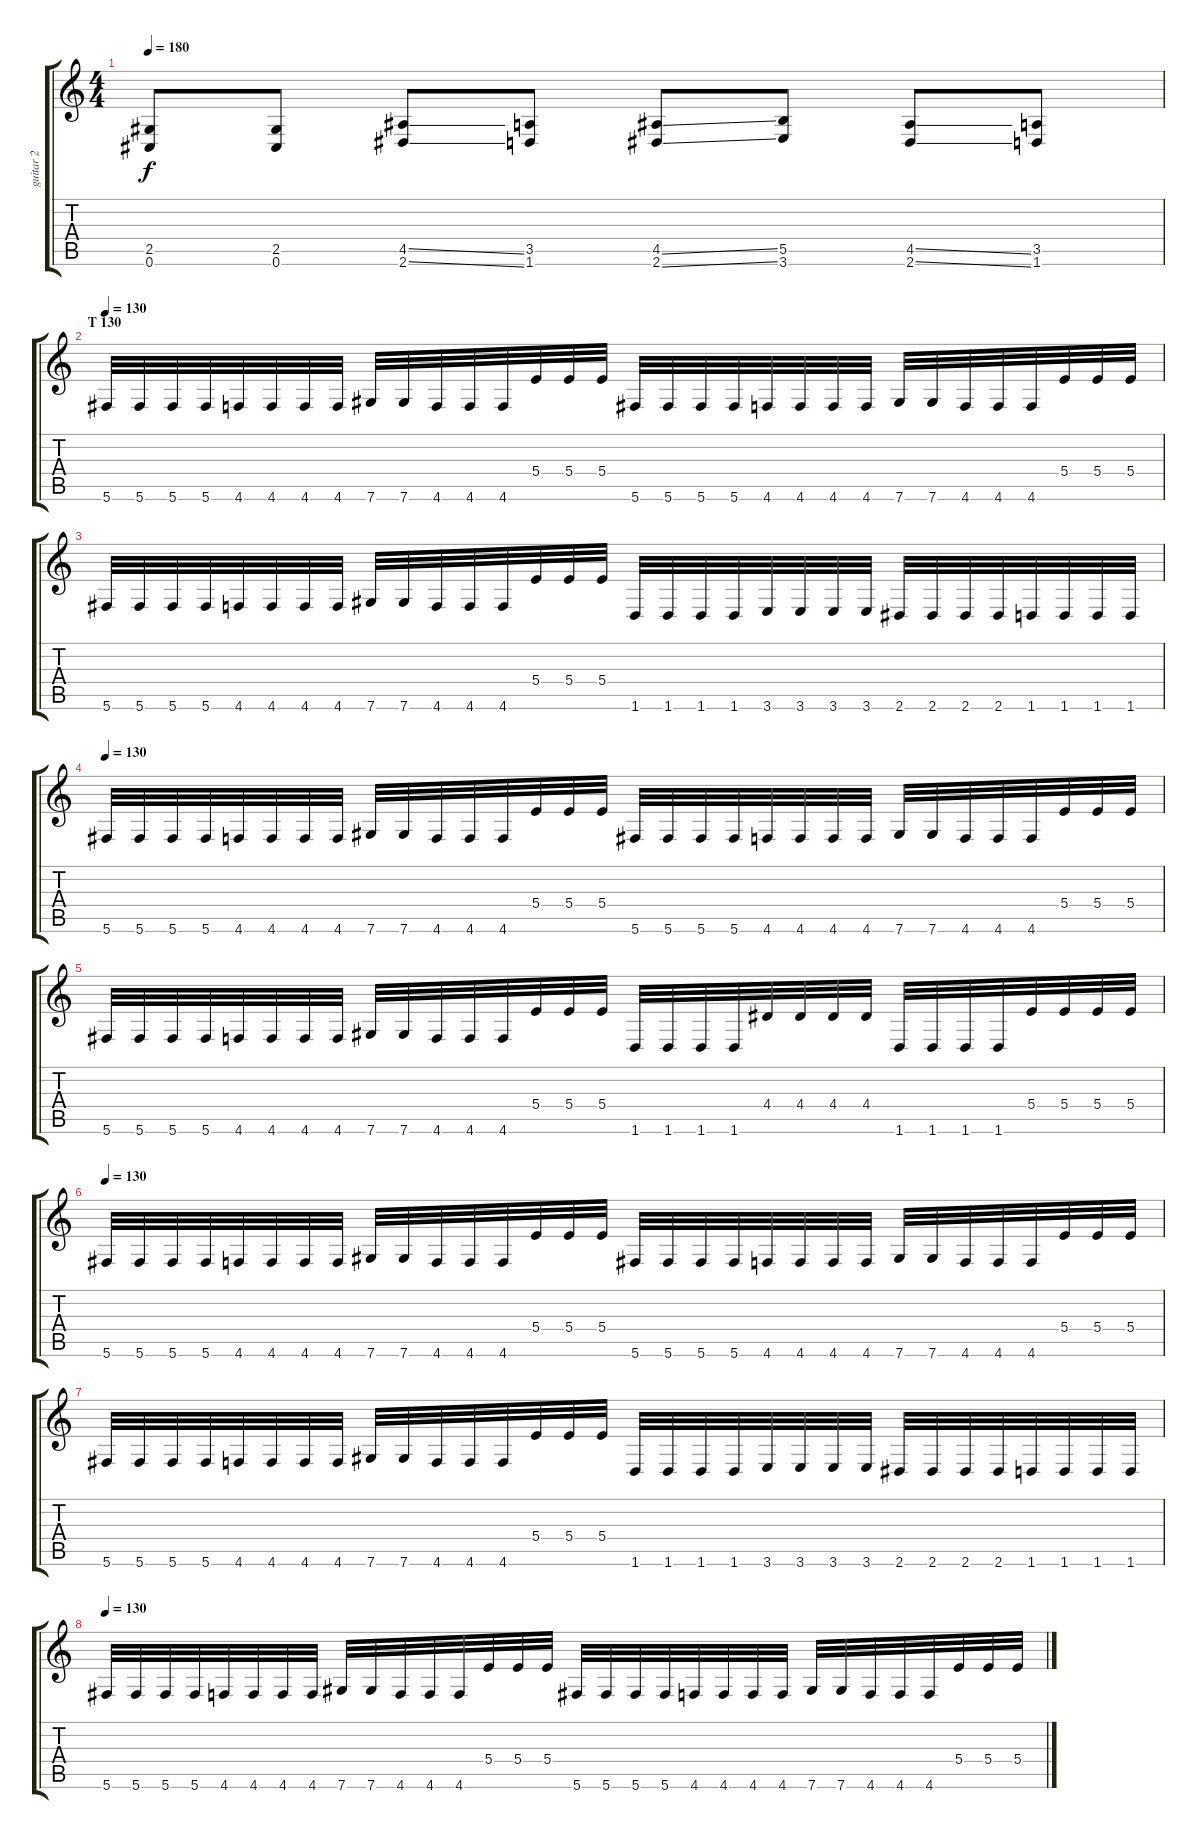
\track ("guitar 2" "guitar 2") {instrument distortionguitar}
\staff {score tabs}
\tuning (Db4 Ab3 E3 B2 Gb2 Db2) {hide}
\ts (4 4)
\tempo 180
\clef g2
\ks c
(2.5 0.6).8{dy f} (2.5 0.6).8 (4.5{ss} 2.6{ss}).8 (3.5 1.6).8 (4.5{ss} 2.6{ss}).8 (5.5 3.6).8 (4.5{ss} 2.6{ss}).8 (3.5 1.6).8 |
\section ("" "T 130")
\tempo 130
5.6.32 5.6.32 5.6.32 5.6.32 4.6.32 4.6.32 4.6.32 4.6.32 7.6.32 7.6.32 4.6.32 4.6.32 4.6.32 5.4.32 5.4.32 5.4.32 5.6.32 5.6.32 5.6.32 5.6.32 4.6.32 4.6.32 4.6.32 4.6.32 7.6.32 7.6.32 4.6.32 4.6.32 4.6.32 5.4.32 5.4.32 5.4.32 |
5.6.32 5.6.32 5.6.32 5.6.32 4.6.32 4.6.32 4.6.32 4.6.32 7.6.32 7.6.32 4.6.32 4.6.32 4.6.32 5.4.32 5.4.32 5.4.32 1.6.32 1.6.32 1.6.32 1.6.32 3.6.32 3.6.32 3.6.32 3.6.32 2.6.32 2.6.32 2.6.32 2.6.32 1.6.32 1.6.32 1.6.32 1.6.32 |
\tempo 130
5.6.32 5.6.32 5.6.32 5.6.32 4.6.32 4.6.32 4.6.32 4.6.32 7.6.32 7.6.32 4.6.32 4.6.32 4.6.32 5.4.32 5.4.32 5.4.32 5.6.32 5.6.32 5.6.32 5.6.32 4.6.32 4.6.32 4.6.32 4.6.32 7.6.32 7.6.32 4.6.32 4.6.32 4.6.32 5.4.32 5.4.32 5.4.32 |
5.6.32 5.6.32 5.6.32 5.6.32 4.6.32 4.6.32 4.6.32 4.6.32 7.6.32 7.6.32 4.6.32 4.6.32 4.6.32 5.4.32 5.4.32 5.4.32 1.6.32 1.6.32 1.6.32 1.6.32 4.4.32 4.4.32 4.4.32 4.4.32 1.6.32 1.6.32 1.6.32 1.6.32 5.4.32 5.4.32 5.4.32 5.4.32 |
\tempo 130
5.6.32 5.6.32 5.6.32 5.6.32 4.6.32 4.6.32 4.6.32 4.6.32 7.6.32 7.6.32 4.6.32 4.6.32 4.6.32 5.4.32 5.4.32 5.4.32 5.6.32 5.6.32 5.6.32 5.6.32 4.6.32 4.6.32 4.6.32 4.6.32 7.6.32 7.6.32 4.6.32 4.6.32 4.6.32 5.4.32 5.4.32 5.4.32 |
5.6.32 5.6.32 5.6.32 5.6.32 4.6.32 4.6.32 4.6.32 4.6.32 7.6.32 7.6.32 4.6.32 4.6.32 4.6.32 5.4.32 5.4.32 5.4.32 1.6.32 1.6.32 1.6.32 1.6.32 3.6.32 3.6.32 3.6.32 3.6.32 2.6.32 2.6.32 2.6.32 2.6.32 1.6.32 1.6.32 1.6.32 1.6.32 |
\tempo 130
5.6.32 5.6.32 5.6.32 5.6.32 4.6.32 4.6.32 4.6.32 4.6.32 7.6.32 7.6.32 4.6.32 4.6.32 4.6.32 5.4.32 5.4.32 5.4.32 5.6.32 5.6.32 5.6.32 5.6.32 4.6.32 4.6.32 4.6.32 4.6.32 7.6.32 7.6.32 4.6.32 4.6.32 4.6.32 5.4.32 5.4.32 5.4.32
